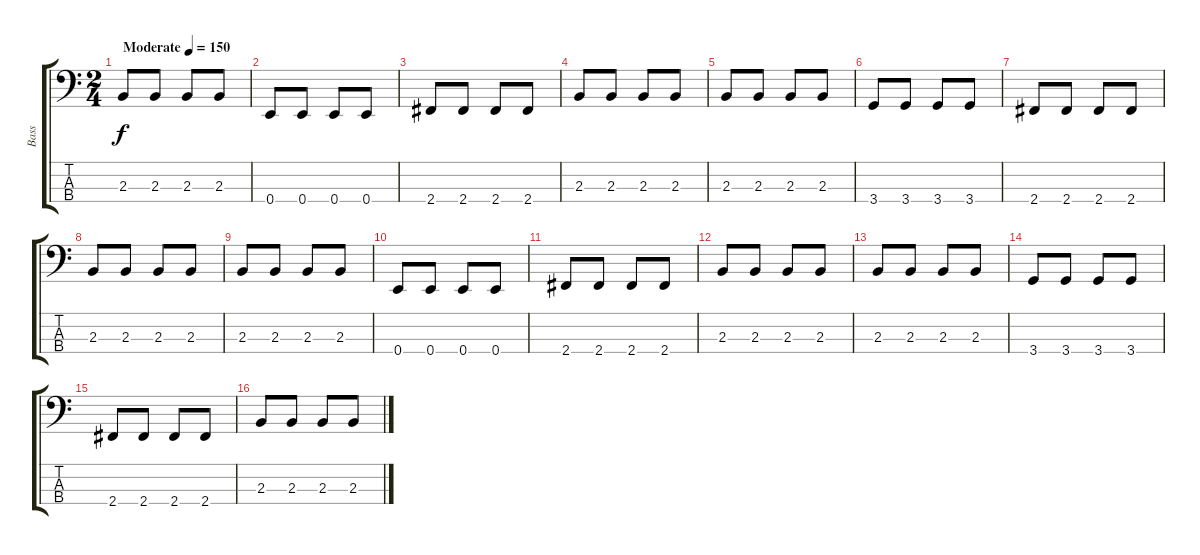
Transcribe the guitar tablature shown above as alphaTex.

\track ("Bass" "Bass") {instrument fretlessbass}
\staff {score tabs}
\tuning (G2 D2 A1 E1) {hide}
\ts (2 4)
\tempo (150 "Moderate")
\clef f4
\ks c
2.3.8{dy f instrument fretlessbass} 2.3.8 2.3.8 2.3.8 |
0.4.8 0.4.8 0.4.8 0.4.8 |
2.4.8 2.4.8 2.4.8 2.4.8 |
2.3.8 2.3.8 2.3.8 2.3.8 |
2.3.8 2.3.8 2.3.8 2.3.8 |
3.4.8 3.4.8 3.4.8 3.4.8 |
2.4.8 2.4.8 2.4.8 2.4.8 |
2.3.8 2.3.8 2.3.8 2.3.8 |
2.3.8 2.3.8 2.3.8 2.3.8 |
0.4.8 0.4.8 0.4.8 0.4.8 |
2.4.8 2.4.8 2.4.8 2.4.8 |
2.3.8 2.3.8 2.3.8 2.3.8 |
2.3.8 2.3.8 2.3.8 2.3.8 |
3.4.8 3.4.8 3.4.8 3.4.8 |
2.4.8 2.4.8 2.4.8 2.4.8 |
2.3.8 2.3.8 2.3.8 2.3.8
